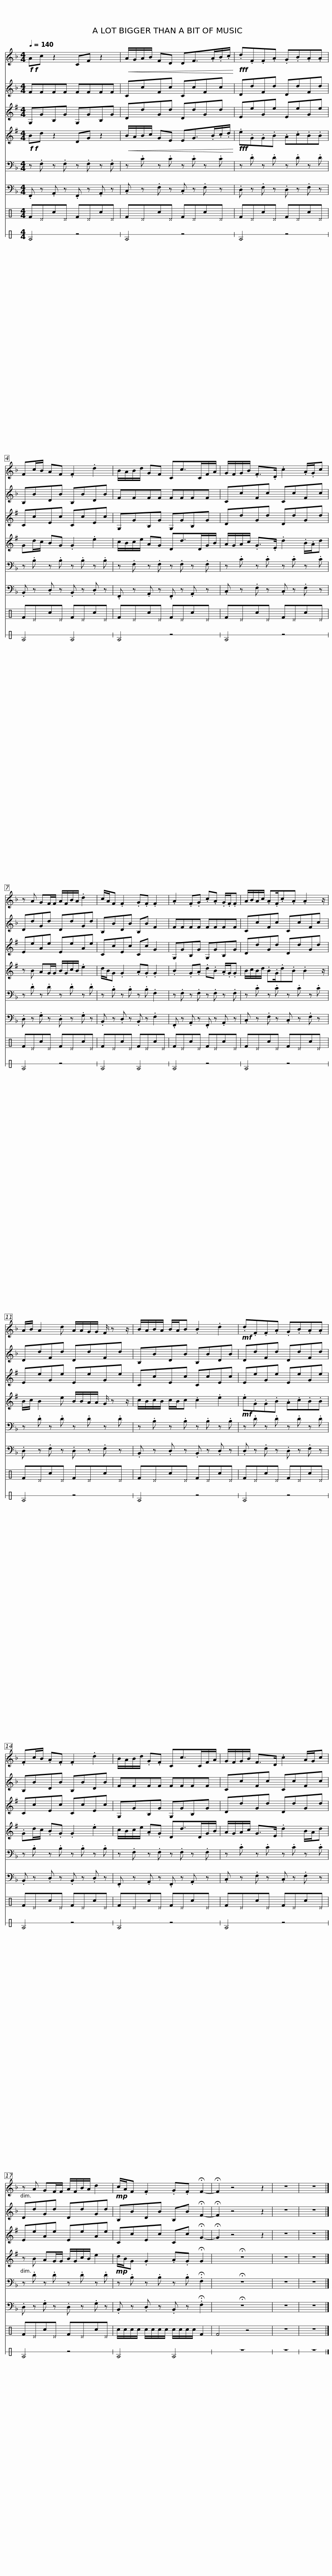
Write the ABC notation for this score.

X:1
%%score 1 2 3 4 5 6 7 8
L:1/8
Q:1/4=140
M:4/4
I:linebreak $
K:F
V:1 treble
V:2 treble
V:3 treble transpose=-2
V:4 treble transpose=-2
V:5 bass
V:6 bass
V:7 perc
K:none
V:8 perc stafflines=1
K:none
V:1
!f!!f! Ac z2 CF z2 |!<(! A/G/A/B/ FD DF>.A.B/.c/!<)! |!fff! .d.F.F.A .G.B.A.A | Fc/B/ AF .F2 .d2 |$ B/A/B/d/ GF Cc>CF/A/ | %5
 G/F/G/B/ .F>.D .c2 .A/.G/c | z A GF/F/ A/F/B/A/ .d2 |$ c/A/F .F2 .G.F .F2 | .A2 .F.G .c.A .G/.F/.F | A/B/A/c/ .A.F/.c.A .A2 z/ |$ %10
 A/B/ A2 d A/A/G/G/ F/ z z/ | B/A/B/A/ B/A/B .B2 .d2 |!mf! .d.F.F.A .G.B.A.A |$ .Fc/B/ .A.F .F2 .d2 | B/A/B/d/ .G.F Cc>CF/A/ | %15
 G/F/G/B/ F>D .c2 A/G/c |$ z A GF/F/ A/F/B/A/ d2 |!mp! c/A/F .F2 .G.F !fermata!F2- | !fermata!F2 z4 z2 | z8 | %20
 z8 |] %21
V:2
 FFFF FFFF | CcFc CcFc | DdFd DdFd | B,BDB B,BDB |$ FFFF FFFF | %5
 CcFc CcFc | DdGd DdGd |$ B,BDB B,B F2 | FFFF FFFF | CcFc CcFc |$ %10
 DdFd DdFd | B,BDB B,BDB | DdFd DdFd |$ B,BDB B,BDB | FFFF FFFF | %15
 CcFc CcFc |$ DdGd DdGd | B,BDB B,B !fermata!F2- | !fermata!F2 z4 z2 | z8 | %20
 z8 |] %21
V:3
[K:G] G,GB,G G,GB,G | DdGd DdGd | EeGe EeGe | CcEc CcEc |$ G,GB,G G,GB,G | %5
 DdGd DdGd | EeAe EeAe |$ CcEc Cc G2 | G,GB,G G,GB,G | DdGd DdGd |$ %10
 EeGe EeGe | CcEc CcEc | EeGe EeGe |$ CcEc CcEc | G,GB,G G,GB,G | %15
 DdGd DdGd |$ EeAe EeAe | CcEc Cc !fermata!G2- | !fermata!G2 z4 z2 | z8 | %20
 z8 |] %21
V:4
[K:G]!f!!f! Bd z2 DG z2 |!<(! B/A/B/c/ GE EG>.B.c/.d/!<)! |!fff! .e.G.G.B .A.c.B.B | Gd/c/ BG .G2 .e2 |$ c/B/c/e/ AG Dd>DG/B/ | %5
 A/G/A/c/ .G>.E .d2 .B/.A/d | z B AG/G/ B/G/c/B/ .e2 |$ d/B/G .G2 .A.G .G2 | .B2 .G.A .d.B .A/.G/.G | B/c/B/d/ .B.G/.d.B .B2 z/ |$ %10
 B/c/ B2 e B/B/A/A/ G/ z z/ | c/B/c/B/ c/B/c .c2 .e2 |!mf! .e.G.G.B .A.c.B.B |$ .Gd/c/ .B.G .G2 .e2 | c/B/c/e/ .A.G Dd>DG/B/ | %15
 A/G/A/c/ G>E .d2 B/A/d |$ z B AG/G/ B/G/c/B/ e2 |!mp! d/B/G .G2 .A.G !fermata!G2 | !fermata!z8 | z8 | %20
 z8 |] %21
V:5
 z .F, z .F, z .F, z .F, | z .C z .C z .C z .C | z .D z .D z .D z .D | z .B, z .B, z .B, z .B, |$ z .F, z .F, z .F, z .F, | %5
 z .C z .C z .C z .C | z .D z .D z .D z .D |$ z .B, z .B, z .B, .F,2 | z .F, z .F, z .F, z .F, | z .C z .C z .C z .C |$ %10
 z .D z .D z .D z .D | z .B, z .B, z .B, z .B, | z .D z .D z .D z .D |$ z .B, z .B, z .B, z .B, | z .F, z .F, z .F, z .F, | %15
 z .C z .C z .C z .C |$ z .D z .D z .D z .D | z .B, z .B, z .B, .!fermata!F,2 | !fermata!z8 | z8 | %20
 z8 |] %21
V:6
 .F,, z .A,, z .F,, z .A,, z | .C, z .F, z .C, z .F, z | .D, z .F, z .D, z .F, z | .B,, z .D, z .B,, z .D, z |$ .F,, z .A,, z .F,, z .A,, z | %5
 .C, z .F, z .C, z .F, z | .D, z .G, z .D, z .G, z |$ .B,, z .D, z .B,, z .F,2 | .F,, z .A,, z .F,, z .A,, z | .C, z .F, z .C, z .F, z |$ %10
 .D, z .F, z .D, z .F, z | .B,, z .D, z .B,, z .D, z | .D, z .F, z .D, z .F, z |$ .B,, z .D, z .B,, z .D, z | .F,, z .A,, z .F,, z .A,, z | %15
 .C, z .F, z .C, z .F, z |$ .D, z .G, z .D, z .G, z | .B,, z .D, z .B,, z .!fermata!F,2 | !fermata!z8 | z8 | %20
 z8 |] %21
V:7
[K:C] F^Dc^D F^Dc^D | F^Dc^D F^Dc^D | F^Dc^D F^Dc^D | F^Dc^D F^Dc^D |$ F^Dc^D F^Dc^D | %5
 F^Dc^D F^Dc^D | F^Dc^D F^Dc^D |$ F^Dc^D F^Dc^D | F^Dc^D F^Dc^D | F^Dc^D F^Dc^D |$ %10
 F^Dc^D F^Dc^D | F^Dc^D F^Dc^D | F^Dc^D F^Dc^D |$ F^Dc^D F^Dc^D | F^Dc^D F^Dc^D | %15
 F^Dc^D F^Dc^D |$ F^Dc^D F^Dc^D | c/c/c/c/ c/c/c/c/ c/c/c/c/ F2 | F4 z4 | z8 | %20
 z8 |] %21
V:8
[K:C] E4 z4 | E4 z4 | E4 z4 | E4 E4 |$ E4 z4 | %5
 E4 z4 | E4 z4 |$ E4 E4 | E4 z4 | E4 z4 |$ %10
 E4 z4 | E4 z4 | E4 z4 |$ E4 z4 | E4 z4 | %15
 E4 z4 |$ E4 z4 | E4 E4 | z8 | z8 | %20
 z8 |] %21
